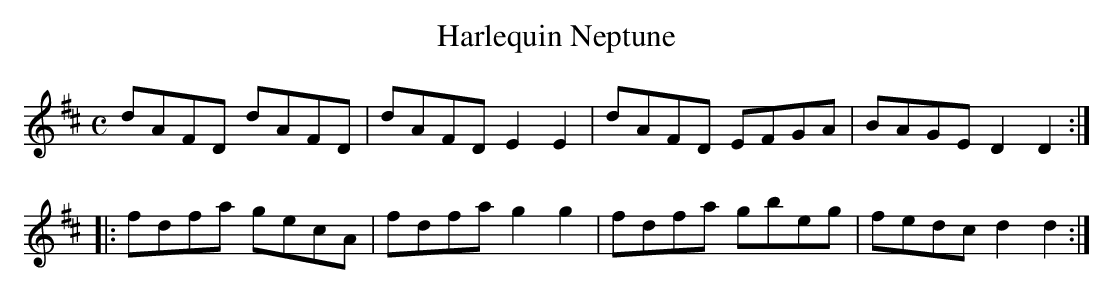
X:1
T:Harlequin Neptune
M:C
L:1/8
K:D
dAFD dAFD|dAFD E2E2|dAFD EFGA|BAGE D2D2:|
|:fdfa gecA|fdfa g2g2|fdfa gbeg|fedc d2d2:|]
